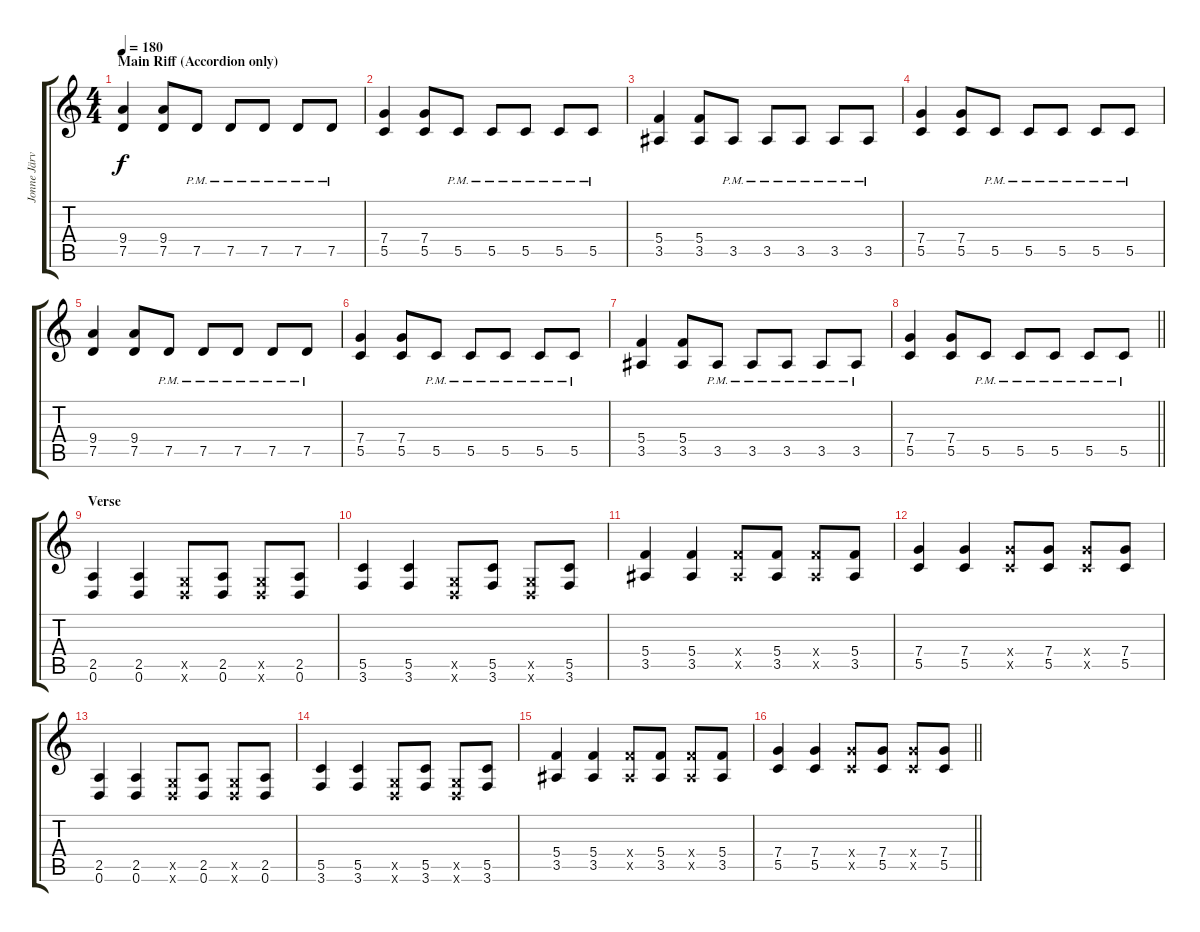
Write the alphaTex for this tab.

\track ("Jonne Järvelä" "Jonne Järv") {instrument distortionguitar}
\staff {score tabs}
\tuning (D4 A3 F3 C3 G2 D2) {hide}
\ts (4 4)
\section ("" "Main Riff (Accordion only)")
\tempo 180
\clef g2
\ks c
(9.4 7.5).4{dy f volume 13 instrument distortionguitar} (9.4 7.5).8 7.5{pm}.8 7.5{pm}.8 7.5{pm}.8 7.5{pm}.8 7.5{pm}.8 |
(7.4 5.5).4 (7.4 5.5).8 5.5{pm}.8 5.5{pm}.8 5.5{pm}.8 5.5{pm}.8 5.5{pm}.8 |
(5.4 3.5).4 (5.4 3.5).8 3.5{pm}.8 3.5{pm}.8 3.5{pm}.8 3.5{pm}.8 3.5{pm}.8 |
(7.4 5.5).4 (7.4 5.5).8 5.5{pm}.8 5.5{pm}.8 5.5{pm}.8 5.5{pm}.8 5.5{pm}.8 |
(9.4 7.5).4 (9.4 7.5).8 7.5{pm}.8 7.5{pm}.8 7.5{pm}.8 7.5{pm}.8 7.5{pm}.8 |
(7.4 5.5).4 (7.4 5.5).8 5.5{pm}.8 5.5{pm}.8 5.5{pm}.8 5.5{pm}.8 5.5{pm}.8 |
(5.4 3.5).4 (5.4 3.5).8 3.5{pm}.8 3.5{pm}.8 3.5{pm}.8 3.5{pm}.8 3.5{pm}.8 |
\barLineRight lightlight
(7.4 5.5).4 (7.4 5.5).8 5.5{pm}.8 5.5{pm}.8 5.5{pm}.8 5.5{pm}.8 5.5{pm}.8 |
\section ("" "Verse")
(2.5 0.6).4 (2.5 0.6).4 (0.5{x} 0.6{x}).8 (2.5 0.6).8 (0.5{x} 0.6{x}).8 (2.5 0.6).8 |
(5.5 3.6).4 (5.5 3.6).4 (0.5{x} 0.6{x}).8 (5.5 3.6).8 (0.5{x} 0.6{x}).8 (5.5 3.6).8 |
(5.4 3.5).4 (5.4 3.5).4 (5.4{x} 3.5{x}).8 (5.4 3.5).8 (5.4{x} 3.5{x}).8 (5.4 3.5).8 |
(7.4 5.5).4 (7.4 5.5).4 (7.4{x} 5.5{x}).8 (7.4 5.5).8 (7.4{x} 5.5{x}).8 (7.4 5.5).8 |
(2.5 0.6).4 (2.5 0.6).4 (0.5{x} 0.6{x}).8 (2.5 0.6).8 (0.5{x} 0.6{x}).8 (2.5 0.6).8 |
(5.5 3.6).4 (5.5 3.6).4 (0.5{x} 0.6{x}).8 (5.5 3.6).8 (0.5{x} 0.6{x}).8 (5.5 3.6).8 |
(5.4 3.5).4 (5.4 3.5).4 (5.4{x} 3.5{x}).8 (5.4 3.5).8 (5.4{x} 3.5{x}).8 (5.4 3.5).8 |
\barLineRight lightlight
(7.4 5.5).4 (7.4 5.5).4 (7.4{x} 5.5{x}).8 (7.4 5.5).8 (7.4{x} 5.5{x}).8 (7.4 5.5).8
